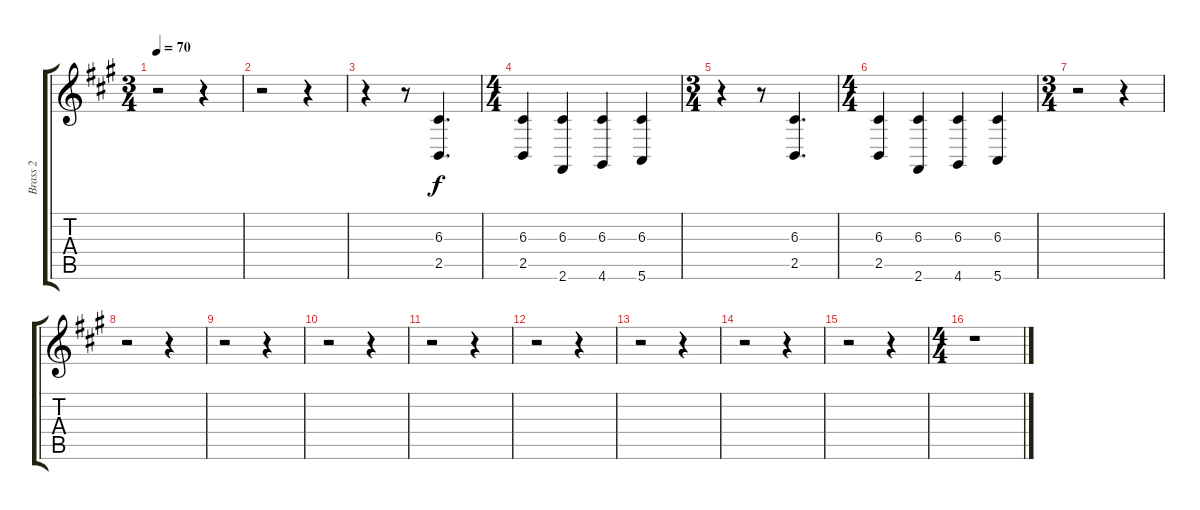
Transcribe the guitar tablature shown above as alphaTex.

\track ("Brass 2" "Brass 2") {instrument synthbrass2}
\staff {score tabs}
\tuning (E4 B3 G3 D3 A2 E2) {hide}
\ts (3 4)
\tempo 70
\clef g2
\ks a
r.2{dy f} r.4 |
r.2 r.4 |
r.4 r.8 (6.3 2.5).4{d} |
\ts (4 4)
(6.3 2.5).4 (6.3 2.6).4 (6.3 4.6).4 (6.3 5.6).4 |
\ts (3 4)
r.4 r.8 (6.3 2.5).4{d} |
\ts (4 4)
(6.3 2.5).4 (6.3 2.6).4 (6.3 4.6).4 (6.3 5.6).4 |
\ts (3 4)
r.2 r.4 |
r.2 r.4 |
r.2 r.4 |
r.2 r.4 |
r.2 r.4 |
r.2 r.4 |
r.2 r.4 |
r.2 r.4 |
r.2 r.4 |
\ts (4 4)
r.1
